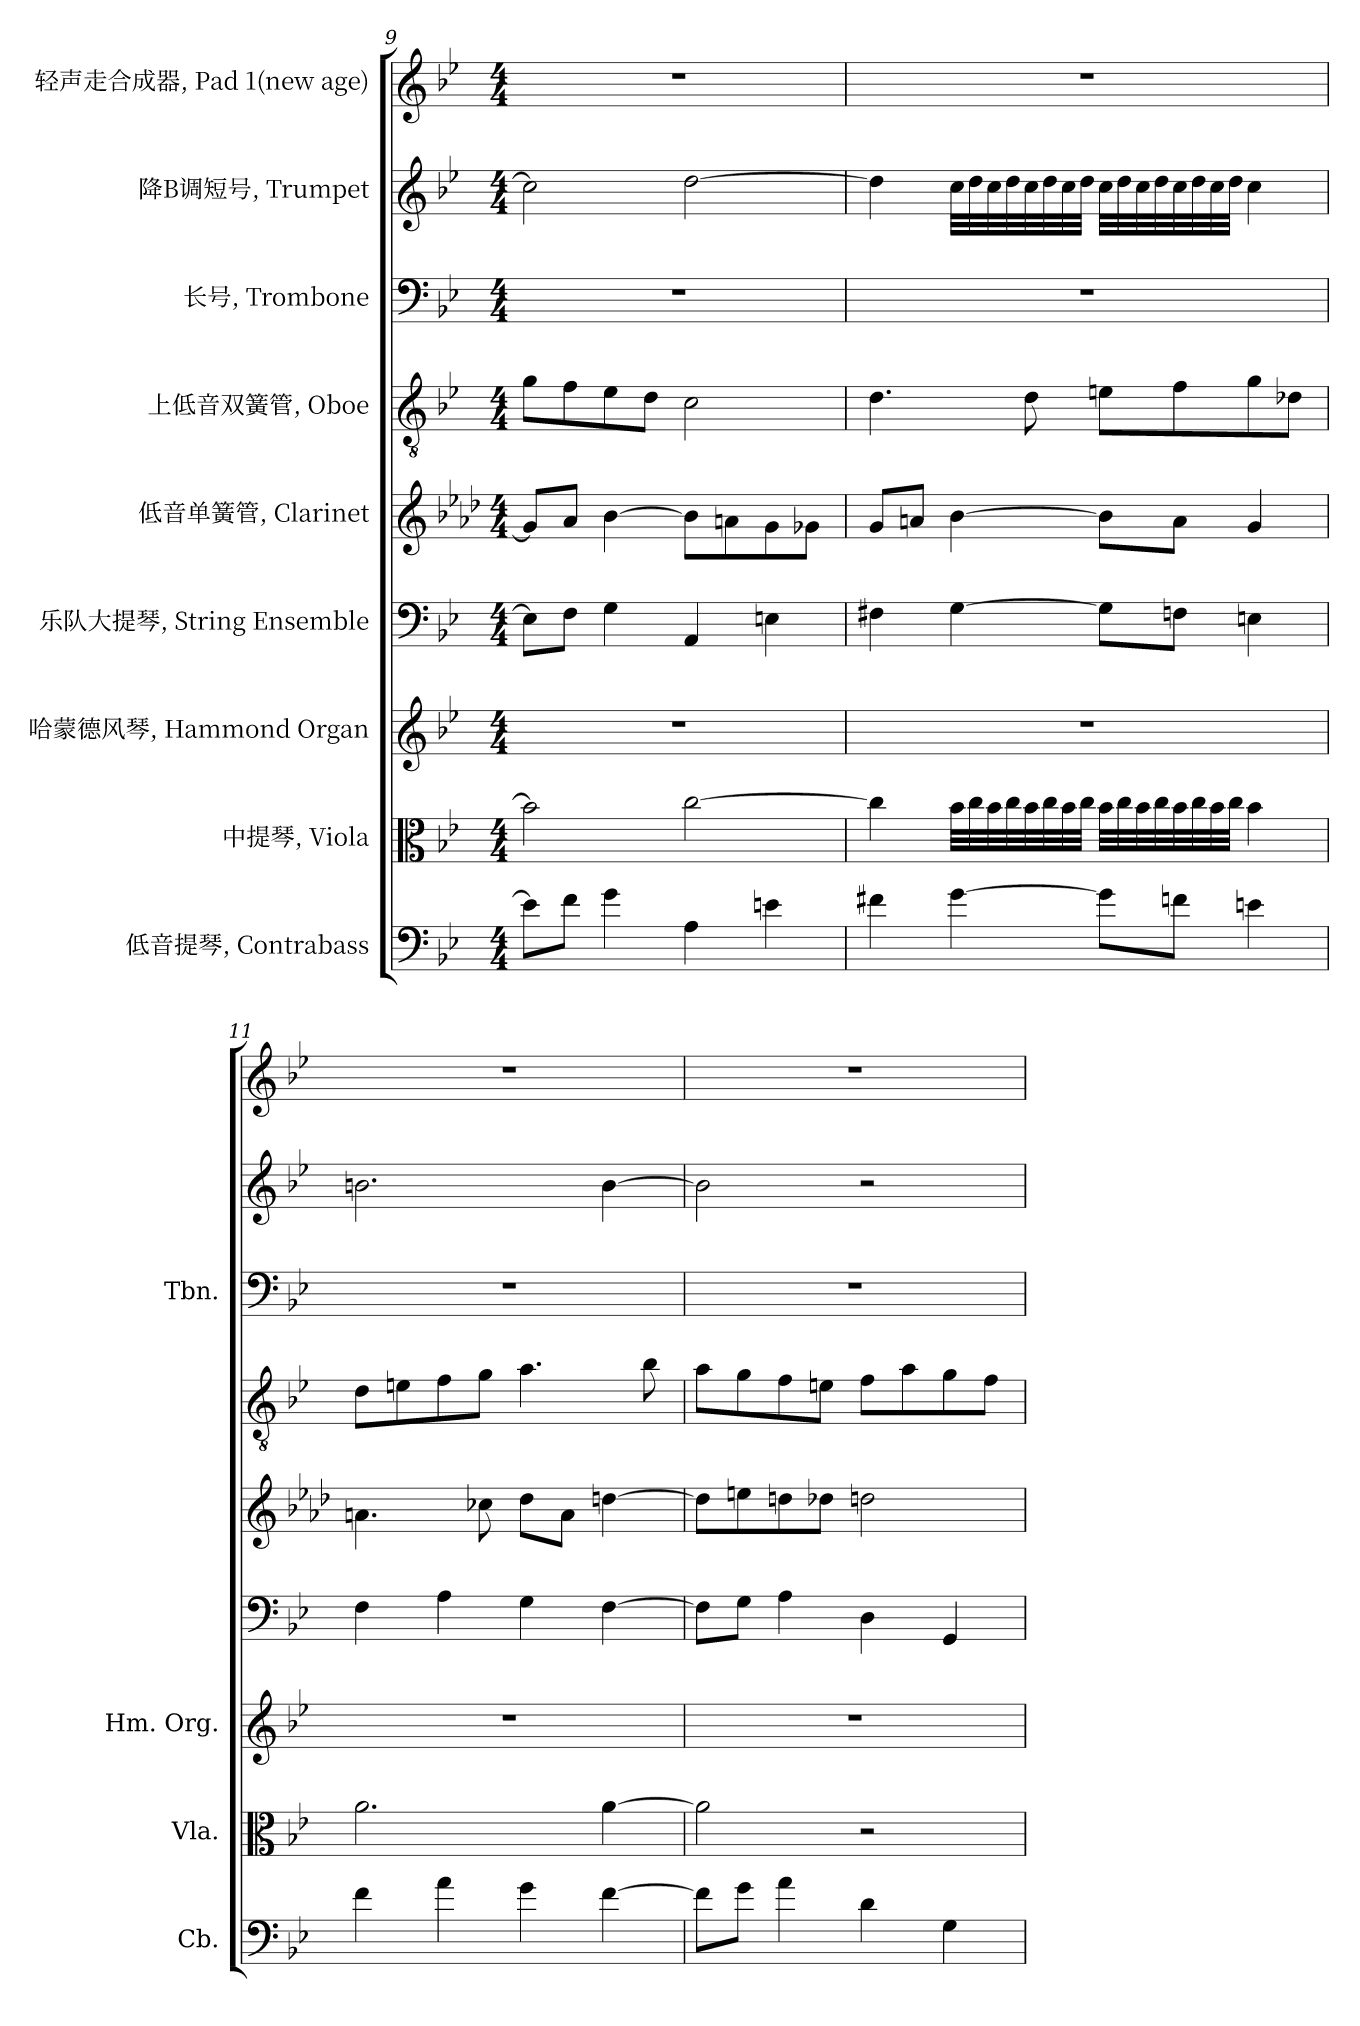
**kern	**kern	**kern	**kern	**kern	**kern	**kern	**kern	**kern
*part9	*part8	*part7	*part6	*part5	*part4	*part3	*part2	*part1
*staff9	*staff8	*staff7	*staff6	*staff5	*staff4	*staff3	*staff2	*staff1
*I"低音提琴, Contrabass	*I"中提琴, Viola	*I"哈蒙德风琴, Hammond Organ	*I"乐队大提琴, String Ensemble	*I"低音单簧管, Clarinet	*I"上低音双簧管, Oboe	*I"长号, Trombone	*I"降B调短号, Trumpet	*I"轻声走合成器, Pad 1(new age)
*I'Cb.	*I'Vla.	*I'Hm. Org.	*	*	*	*I'Tbn.	*	*
*clefF4	*clefC3	*clefG2	*clefF4	*clefG2	*clefGv2	*clefF4	*clefG2	*clefG2
*ITrd7c12	*	*	*	*ITrd8c14	*	*	*ITrd1c2	*
*k[b-e-]	*k[b-e-]	*k[b-e-]	*k[b-e-]	*k[b-e-a-d-]	*k[b-e-]	*k[b-e-]	*k[b-e-a-d-]	*k[b-e-]
*M4/4	*M4/4	*M4/4	*M4/4	*M4/4	*M4/4	*M4/4	*M4/4	*M4/4
=9	=9	=9	=9	=9	=9	=9	=9	=9
8E-\L]	2b-\]	1r	8E-\L]	8G/L]	8g\L	1r	2b-\]	1r
8F\J	.	.	8F\J	8A-/J	8f\	.	.	.
4G\	.	.	4G\	[4B-\	8e-\	.	.	.
.	.	.	.	.	8d\J	.	.	.
4AA\	[2cc\	.	4AA/	8B-\L]	2c\	.	[2cc\	.
.	.	.	.	8An\	.	.	.	.
4En\	.	.	4En\	8G\	.	.	.	.
.	.	.	.	8G-X\J	.	.	.	.
!!LO:PB:g=z
=10	=10	=10	=10	=10	=10	=10	=10	=10
4F#X\	4cc\]	1r	4F#X\	8G/L	4.d\	1r	4cc\]	1r
.	.	.	.	8An/J	.	.	.	.
[4G\	32b-\LLL	.	[4G\	[4B-\	.	.	32b-\LLL	.
.	32cc\	.	.	.	.	.	32cc\	.
.	32b-\	.	.	.	.	.	32b-\	.
.	32cc\	.	.	.	.	.	32cc\	.
.	32b-\	.	.	.	8d\	.	32b-\	.
.	32cc\	.	.	.	.	.	32cc\	.
.	32b-\	.	.	.	.	.	32b-\	.
.	32cc\JJJ	.	.	.	.	.	32cc\JJJ	.
8G\L]	32b-\LLL	.	8G\L]	8B-\L]	8en\L	.	32b-\LLL	.
.	32cc\	.	.	.	.	.	32cc\	.
.	32b-\	.	.	.	.	.	32b-\	.
.	32cc\	.	.	.	.	.	32cc\	.
8Fn\J	32b-\	.	8Fn\J	8A\J	8f\	.	32b-\	.
.	32cc\	.	.	.	.	.	32cc\	.
.	32b-\	.	.	.	.	.	32b-\	.
.	32cc\JJJ	.	.	.	.	.	32cc\JJJ	.
4En\	4b-\	.	4En\	4G/	8g\	.	4b-\	.
.	.	.	.	.	8d-X\J	.	.	.
=11	=11	=11	=11	=11	=11	=11	=11	=11
4F\	2.a\	1r	4F\	4.An\	8d\L	1r	2.an\	1r
.	.	.	.	.	8en\	.	.	.
4A\	.	.	4A\	.	8f\	.	.	.
.	.	.	.	8c-X\	8g\J	.	.	.
4G\	.	.	4G\	8d-\L	4.a\	.	.	.
.	.	.	.	8A\J	.	.	.	.
[4F\	[4a\	.	[4F\	[4dn\	.	.	[4a\	.
.	.	.	.	.	8b-\	.	.	.
!!LO:PB:g=z
=12	=12	=12	=12	=12	=12	=12	=12	=12
8F\L]	2a\]	1r	8F\L]	8d\L]	8a\L	1r	2a\]	1r
8G\J	.	.	8G\J	8en\	8g\	.	.	.
4A\	.	.	4A\	8dn\	8f\	.	.	.
.	.	.	.	8d-X\J	8en\J	.	.	.
4D\	2r	.	4D\	2dn\	8f\L	.	2r	.
.	.	.	.	.	8a\	.	.	.
4GG\	.	.	4GG/	.	8g\	.	.	.
.	.	.	.	.	8f\J	.	.	.
=	=	=	=	=	=	=	=	=
*-	*-	*-	*-	*-	*-	*-	*-	*-
